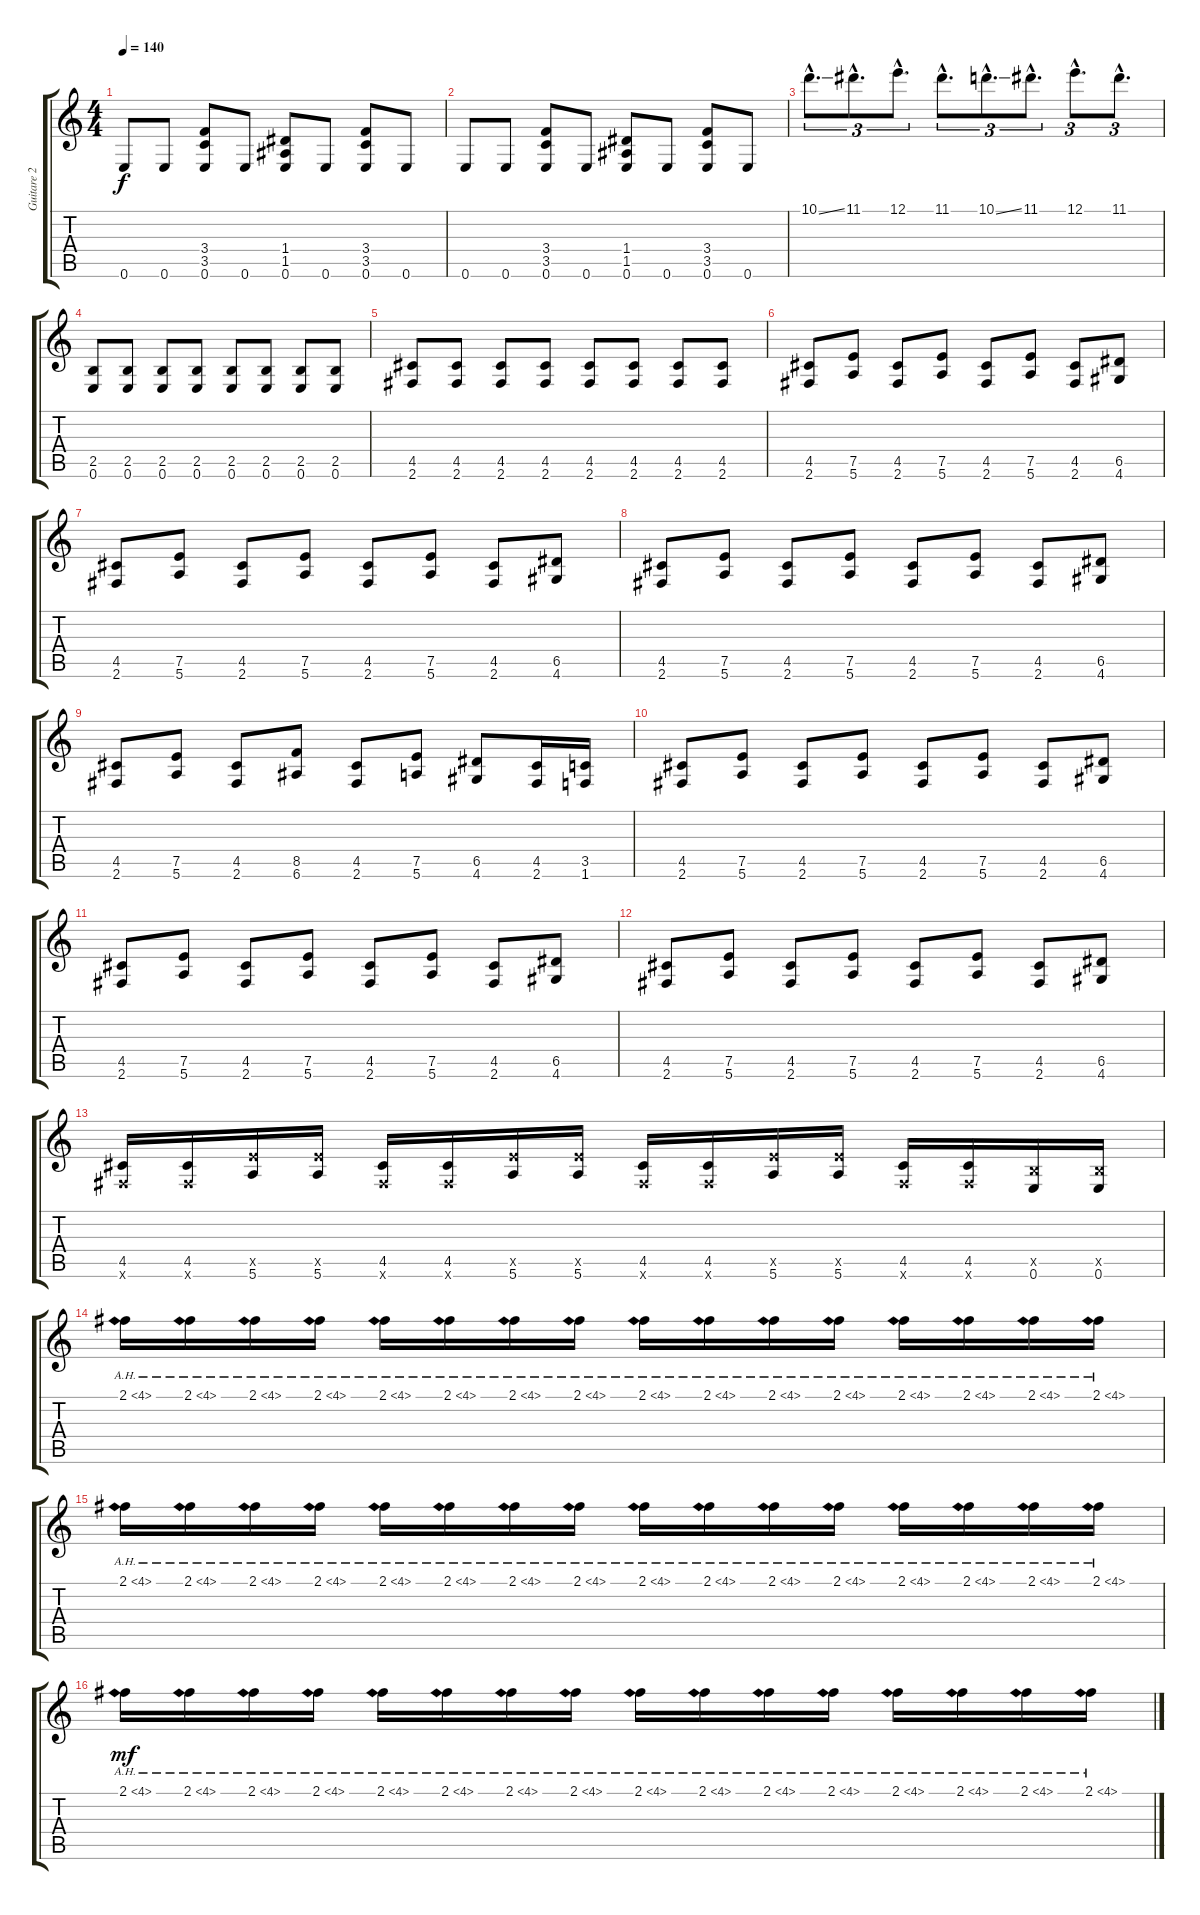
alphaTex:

\track ("Guitare 2" "Guitare 2") {instrument distortionguitar}
\staff {score tabs}
\tuning (E4 B3 G3 D3 A2 E2) {hide}
\ts (4 4)
\tempo 140
\clef g2
\ks c
0.6.8{dy f} 0.6.8 (3.4 3.5 0.6).8 0.6.8 (1.4 1.5 0.6).8 0.6.8 (3.4 3.5 0.6).8 0.6.8 |
0.6.8 0.6.8 (3.4 3.5 0.6).8 0.6.8 (1.4 1.5 0.6).8 0.6.8 (3.4 3.5 0.6).8 0.6.8 |
10.1{ss hac}.8{d tu (3 2)} 11.1{hac}.8{d tu (3 2)} 12.1{hac}.8{d tu (3 2)} 11.1{hac}.8{d tu (3 2)} 10.1{ss hac}.8{d tu (3 2)} 11.1{hac}.8{d tu (3 2)} 12.1{hac}.8{d tu (3 2)} 11.1{hac}.8{d tu (3 2)} |
(2.5 0.6).8 (2.5 0.6).8 (2.5 0.6).8 (2.5 0.6).8 (2.5 0.6).8 (2.5 0.6).8 (2.5 0.6).8 (2.5 0.6).8 |
(4.5 2.6).8 (4.5 2.6).8 (4.5 2.6).8 (4.5 2.6).8 (4.5 2.6).8 (4.5 2.6).8 (4.5 2.6).8 (4.5 2.6).8 |
(4.5 2.6).8 (7.5 5.6).8 (4.5 2.6).8 (7.5 5.6).8 (4.5 2.6).8 (7.5 5.6).8 (4.5 2.6).8 (6.5 4.6).8 |
(4.5 2.6).8 (7.5 5.6).8 (4.5 2.6).8 (7.5 5.6).8 (4.5 2.6).8 (7.5 5.6).8 (4.5 2.6).8 (6.5 4.6).8 |
(4.5 2.6).8 (7.5 5.6).8 (4.5 2.6).8 (7.5 5.6).8 (4.5 2.6).8 (7.5 5.6).8 (4.5 2.6).8 (6.5 4.6).8 |
(4.5 2.6).8 (7.5 5.6).8 (4.5 2.6).8 (8.5 6.6).8 (4.5 2.6).8 (7.5 5.6).8 (6.5 4.6).8 (4.5 2.6).16 (3.5 1.6).16 |
(4.5 2.6).8 (7.5 5.6).8 (4.5 2.6).8 (7.5 5.6).8 (4.5 2.6).8 (7.5 5.6).8 (4.5 2.6).8 (6.5 4.6).8 |
(4.5 2.6).8 (7.5 5.6).8 (4.5 2.6).8 (7.5 5.6).8 (4.5 2.6).8 (7.5 5.6).8 (4.5 2.6).8 (6.5 4.6).8 |
(4.5 2.6).8 (7.5 5.6).8 (4.5 2.6).8 (7.5 5.6).8 (4.5 2.6).8 (7.5 5.6).8 (4.5 2.6).8 (6.5 4.6).8 |
(4.5 2.6{x}).16 (4.5 2.6{x}).16 (7.5{x} 5.6).16 (7.5{x} 5.6).16 (4.5 2.6{x}).16 (4.5 2.6{x}).16 (7.5{x} 5.6).16 (7.5{x} 5.6).16 (4.5 2.6{x}).16 (4.5 2.6{x}).16 (7.5{x} 5.6).16 (7.5{x} 5.6).16 (4.5 2.6{x}).16 (4.5 2.6{x}).16 (2.5{x} 0.6).16 (2.5{x} 0.6).16 |
2.1{ah 2}.16 2.1{ah 2}.16 2.1{ah 2}.16 2.1{ah 2}.16 2.1{ah 2}.16 2.1{ah 2}.16 2.1{ah 2}.16 2.1{ah 2}.16 2.1{ah 2}.16 2.1{ah 2}.16 2.1{ah 2}.16 2.1{ah 2}.16 2.1{ah 2}.16 2.1{ah 2}.16 2.1{ah 2}.16 2.1{ah 2}.16 |
2.1{ah 2}.16 2.1{ah 2}.16 2.1{ah 2}.16 2.1{ah 2}.16 2.1{ah 2}.16 2.1{ah 2}.16 2.1{ah 2}.16 2.1{ah 2}.16 2.1{ah 2}.16 2.1{ah 2}.16 2.1{ah 2}.16 2.1{ah 2}.16 2.1{ah 2}.16 2.1{ah 2}.16 2.1{ah 2}.16 2.1{ah 2}.16 |
2.1{ah 2}.16{dy mf} 2.1{ah 2}.16 2.1{ah 2}.16 2.1{ah 2}.16 2.1{ah 2}.16 2.1{ah 2}.16 2.1{ah 2}.16 2.1{ah 2}.16 2.1{ah 2}.16 2.1{ah 2}.16 2.1{ah 2}.16 2.1{ah 2}.16 2.1{ah 2}.16 2.1{ah 2}.16 2.1{ah 2}.16 2.1{ah 2}.16
